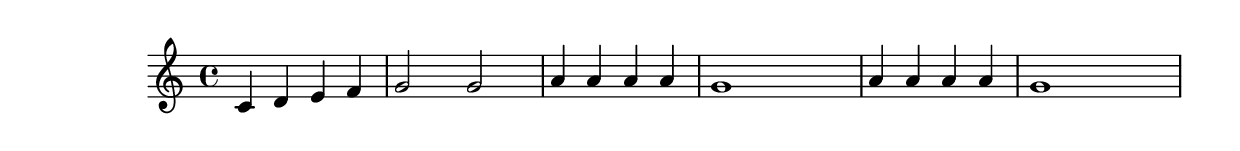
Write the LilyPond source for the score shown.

\version "2.24.1"
\language "english"
\score
{
    % OPEN_BRACKETS:
    \context Score = "Score"
    \with
    {
        proportionalNotationDuration = #(ly:make-moment 1 8)
    }
    <<
        % OPEN_BRACKETS:
        \context Staff = "Staff_1"
        {
            % OPEN_BRACKETS:
            \context Voice = "Voice_1"
            {
                c'4
                d'4
                e'4
                f'4
                g'2
                g'2
                a'4
                a'4
                a'4
                a'4
                g'1
                a'4
                a'4
                a'4
                a'4
                g'1
            % CLOSE_BRACKETS:
            }
        % CLOSE_BRACKETS:
        }
    % CLOSE_BRACKETS:
    >>
}
